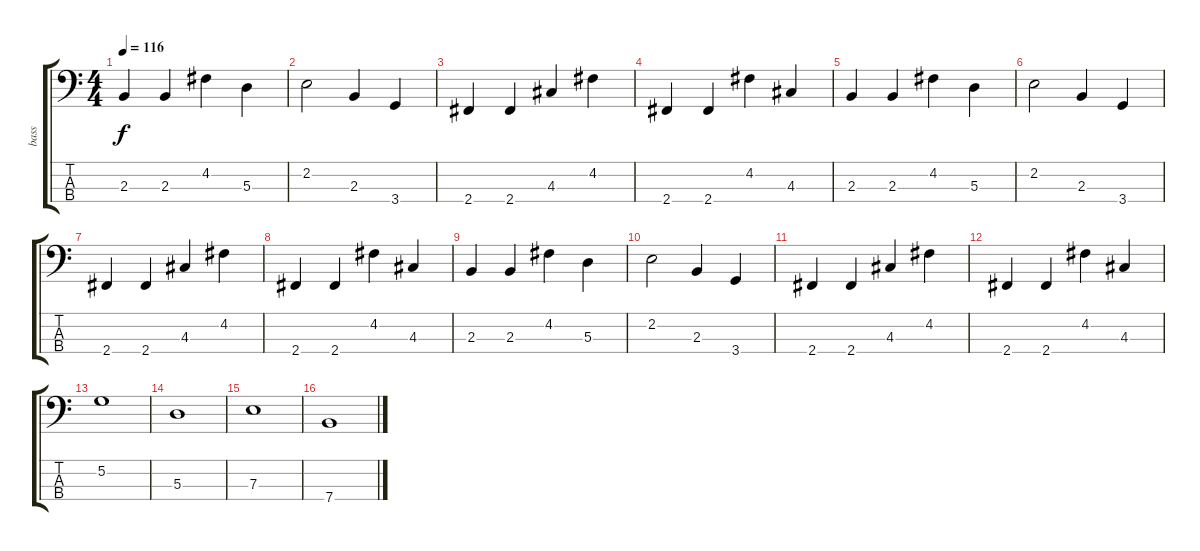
\track ("bass" "bass") {instrument electricbasspick}
\staff {score tabs}
\tuning (G2 D2 A1 E1) {hide}
\ts (4 4)
\tempo 116
\clef f4
\ks c
2.3.4{dy f} 2.3.4 4.2.4 5.3.4 |
2.2.2 2.3.4 3.4.4 |
2.4.4 2.4.4 4.3.4 4.2.4 |
2.4.4 2.4.4 4.2.4 4.3.4 |
2.3.4 2.3.4 4.2.4 5.3.4 |
2.2.2 2.3.4 3.4.4 |
2.4.4 2.4.4 4.3.4 4.2.4 |
2.4.4 2.4.4 4.2.4 4.3.4 |
2.3.4 2.3.4 4.2.4 5.3.4 |
2.2.2 2.3.4 3.4.4 |
2.4.4 2.4.4 4.3.4 4.2.4 |
2.4.4 2.4.4 4.2.4 4.3.4 |
5.2.1 |
5.3.1 |
7.3.1 |
7.4.1
